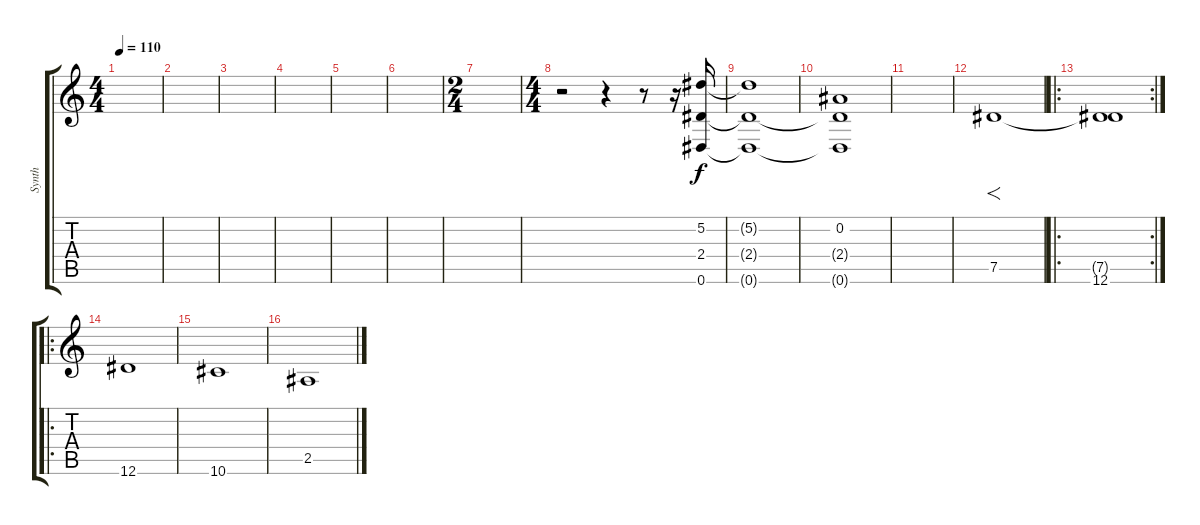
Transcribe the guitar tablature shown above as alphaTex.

\track ("Synth" "Synth") {instrument pad7halo}
\staff {score tabs}
\tuning (Eb5 Bb4 Gb4 Db4 Ab3 Eb3) {hide}
\ts (4 4)
\tempo 110
\clef g2
\ks c
|
|
|
|
|
|
\ts (2 4)
|
\ts (4 4)
r.2 r.4 r.8 r.16 (5.2 2.4 0.6).16 |
(5.2{t} 2.4{t} 0.6{t}).1 |
(0.2 2.4{t} 0.6{t}).1 |
|
7.5.1{f} |
\ro
\rc 2
(7.5{t} 12.6).1 |
\ro
12.6.1 |
10.6.1 |
2.5.1
